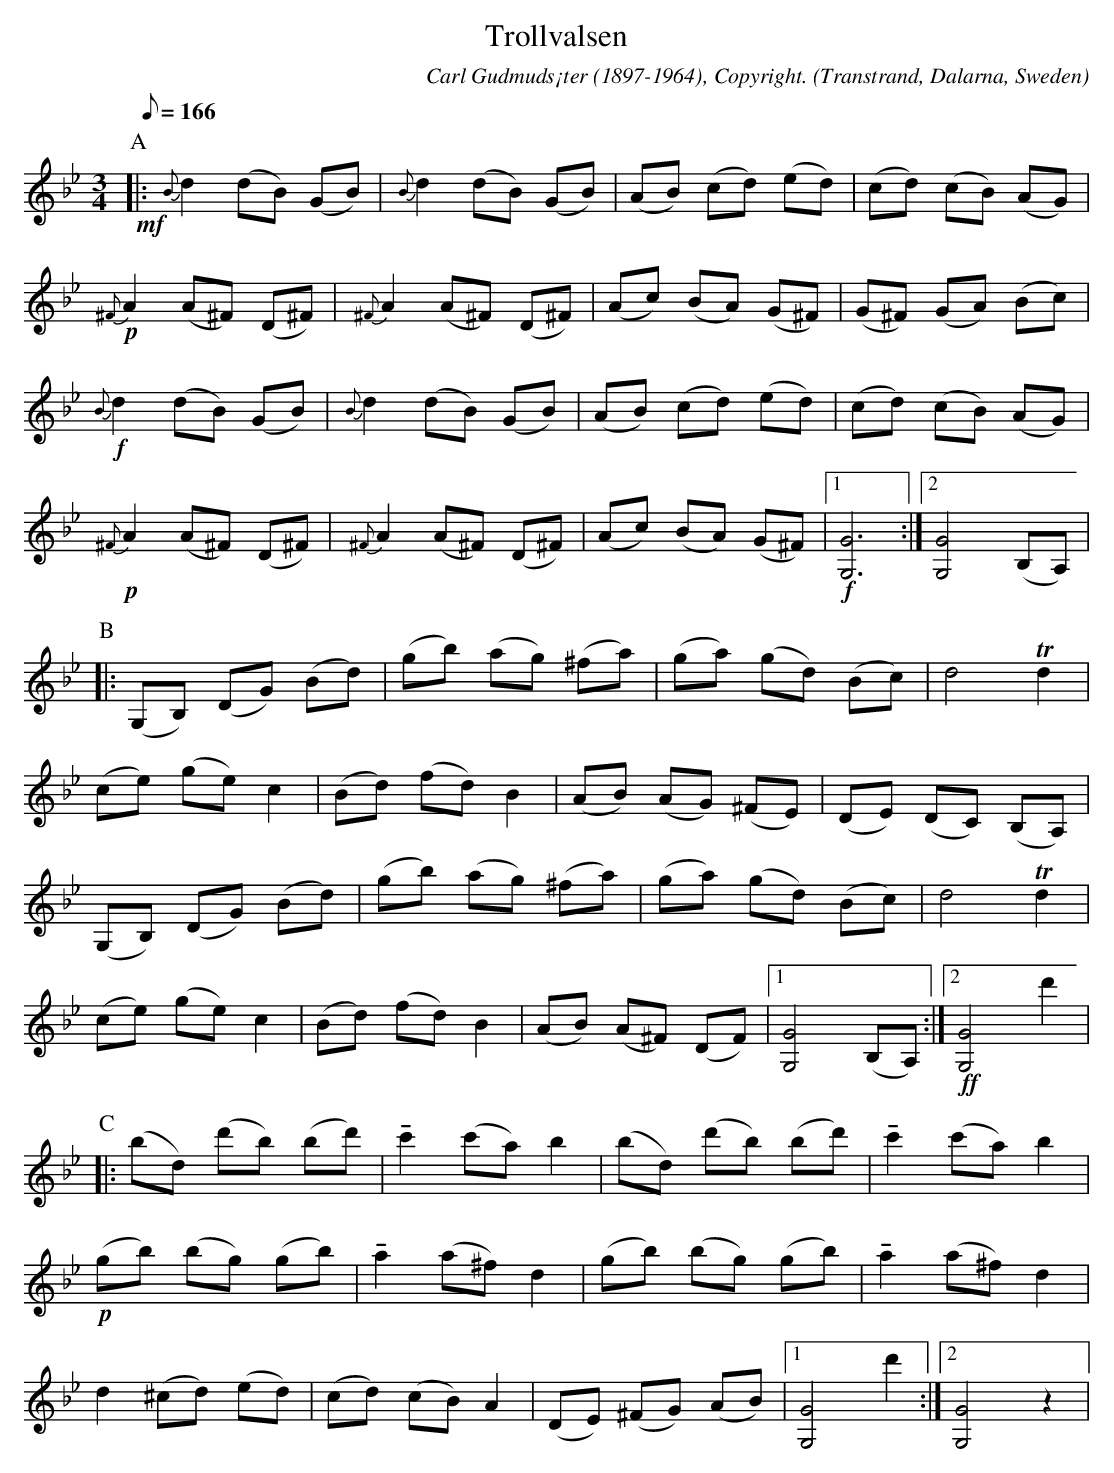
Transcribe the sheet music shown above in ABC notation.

X:1
T: Trollvalsen
O: Transtrand, Dalarna, Sweden
M: 3/4
C: Carl Gudmuds¡ter (1897-1964), Copyright.
Q:166 Allegro
K: Gm
P:A
+mf+ |: {B}d2 (dB) (GB) | {B}d2 (dB) (GB) | (AB) (cd) (ed) | (cd) (cB) (AG) |
+p+ {^F}A2 (A^F) (D^F) | {^F}A2 (A^F) (D^F) | (Ac) (BA) (G^F) | (G^F) (GA) (Bc) |
+f+ {B}d2 (dB) (GB) | {B}d2 (dB) (GB) |  (AB) (cd) (ed) | (cd) (cB) (AG) |
+p+ {^F}A2 (A^F) (D^F) | {^F}A2 (A^F) (D^F) | (Ac) (BA) (G^F) |1 +f+ [G6G,6] :|2 [G4G,4] (B,A,)|
P:B
|: (G,B,) (DG) (Bd) | (gb) (ag) (^fa) | (ga) (gd) (Bc) | d4 Td2 |
(ce) (ge) c2 | (Bd) (fd) B2 | (AB) (AG) (^FE) | (DE) (DC) (B,A,) |
(G,B,) (DG) (Bd) | (gb) (ag) (^fa) | (ga) (gd) (Bc) | d4 Td2 |
(ce) (ge) c2 | (Bd) (fd) B2 | (AB) (A^F) (DF) |1 [G4G,4] (B,A,) :|2 +ff+ [G4G,4] d'2|
P:C
|: (bd) (d'b) (bd') | !tenuto!c'2 (c'a) b2 | (bd) (d'b) (bd') | !tenuto! c'2 (c'a) b2 |
+p+ (gb) (bg) (gb) | !tenuto! a2 (a^f) d2 | (gb) (bg) (gb) | !tenuto! a2 (a^f) d2 |
d2 (^cd) (ed) | (cd) (cB) A2 | (DE) (^FG) (AB) |1 [G4G,4] d'2 :|2 [G4G,4] z2 |
